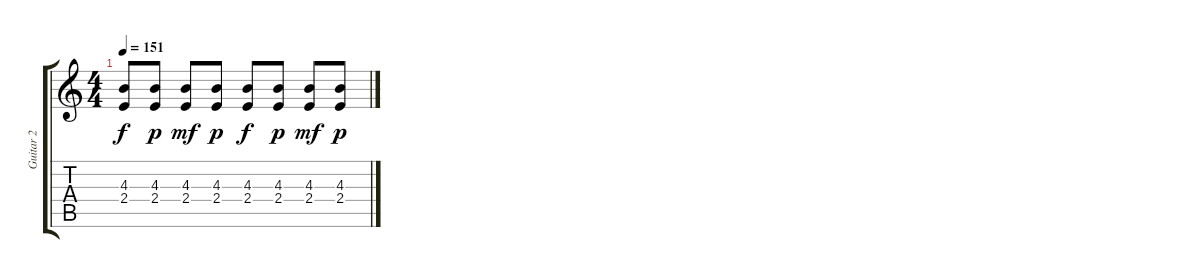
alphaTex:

\track ("Guitar 2" "Guitar 2") {instrument electricguitarmuted}
\staff {score tabs}
\tuning (E4 B3 G3 D3 A2 E2) {hide}
\ts (4 4)
\tempo 151
\clef g2
\ks c
(4.3 2.4).8{dy f} (4.3 2.4).8{dy p} (4.3 2.4).8{dy mf} (4.3 2.4).8{dy p} (4.3 2.4).8{dy f} (4.3 2.4).8{dy p} (4.3 2.4).8{dy mf} (4.3 2.4).8{dy p}
